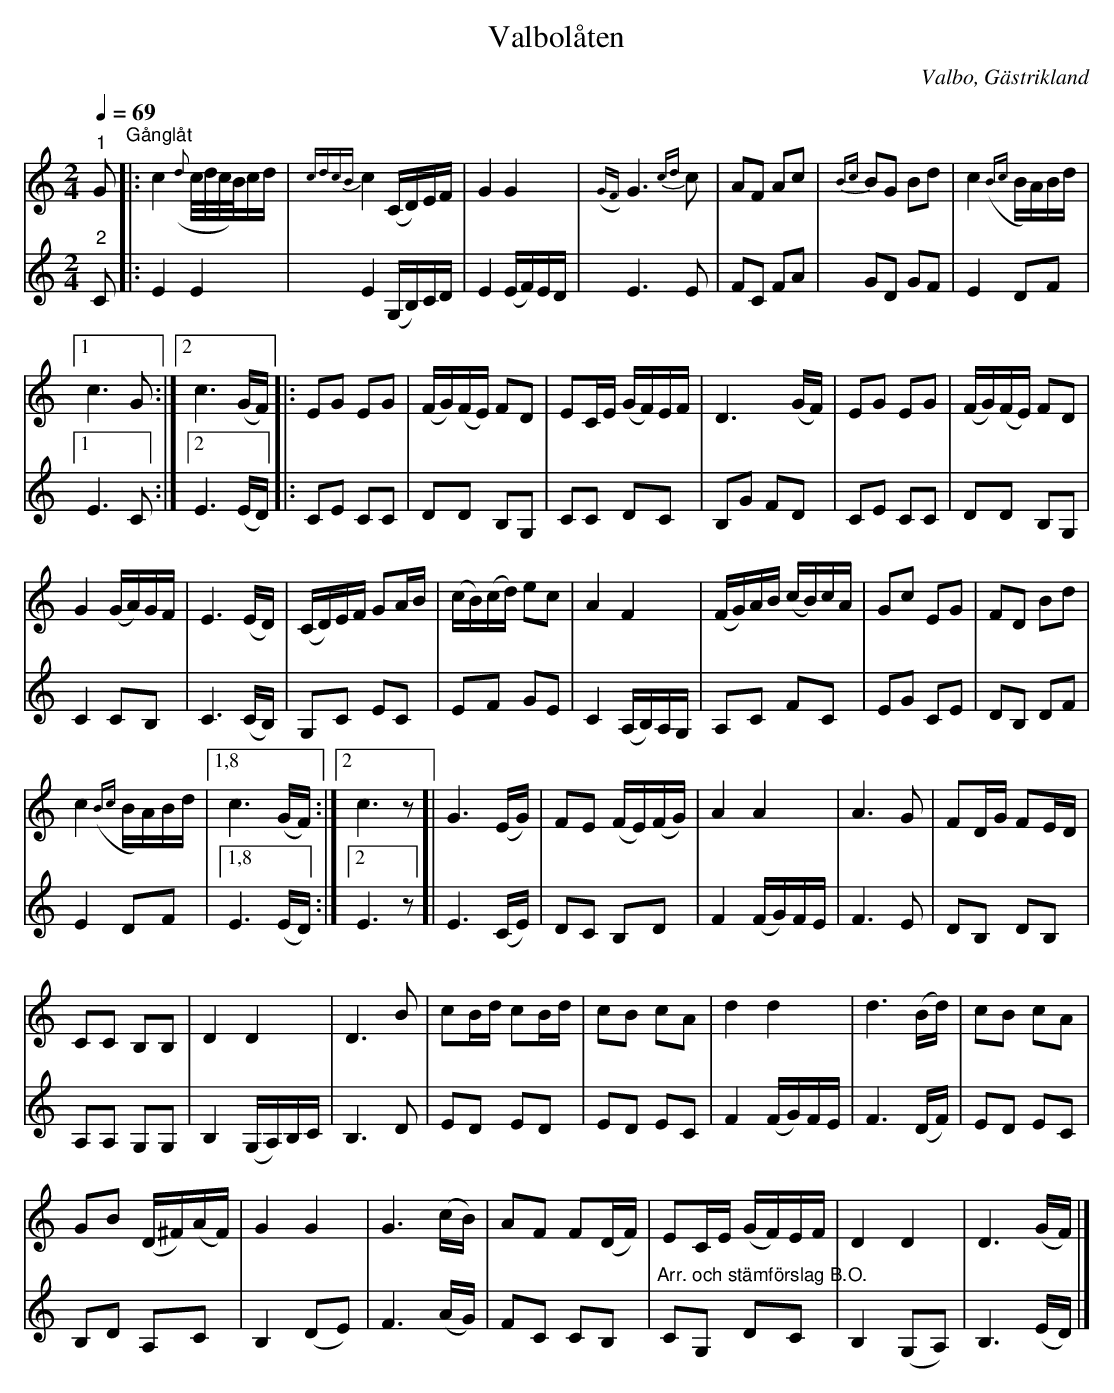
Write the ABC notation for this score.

X:1
T:Valbolåten
O:Valbo, Gästrikland
L:1/8
Q:1/4=69
M:2/4
K:C
V:1
"^1"G"^Gånglåt" |: c2({d} c/4d/4c/4B/4)c/d/ |{cdcB} c2 (C/D/)E/F/ | G2 G2 |({GF)} G3{cd} c | AF Ac | {Bc} BG Bd | c2({Bc} B/A/)B/d/ |1
c3 G :|2 c3 (G/F/) |: EG EG | (F/G/)(F/E/) FD | EC/E/ (G/F/)E/F/ | D3 (G/F/) | EG EG | (F/G/)(F/E/) FD |
G2 (G/A/)G/F/ | E3 (E/D/) | (C/D/)E/F/ GA/B/ | (c/B/)(c/d/) ec | A2 F2 | (F/G/)A/B/ (c/B/)c/A/ | Gc EG | FD Bd |
c2({Bc} B/A/)B/d/ |1,8 c3 (G/F/) :|2 c3 z [| G3 (E/G/) | FE (F/E/)(F/G/) | A2 A2 | A3 G | FD/G/ FE/D/ |
CC B,B, | D2 D2 | D3 B | cB/d/ cB/d/ | cB cA | d2 d2 | d3 (B/d/) | cB cA |
GB (D/^F/)(A/F/) | G2 G2 | G3 (c/B/) | AF F(D/F/) | EC/E/ (G/F/)E/F/ | D2 D2 | D3 (G/F/) |]
V:2
"^2" C |: E2 E2 | E2 (G,/B,/)C/D/ | E2 (E/F/)E/D/ | E3 E | FC FA | GD GF | E2 DF |1
E3 C :|2 E3 (E/D/) |: CE CC | DD B,G, | CC DC | B,G FD | CE CC | DD B,G, |
C2 CB, | C3 (C/B,/) | G,C EC | EF GE | C2 (A,/B,/)A,/G,/ | A,C FC | EG CE |
DB, DF | E2 DF |1,8 E3 (E/D/) :|2 E3 z [| E3 (C/E/) | DC B,D | F2 (F/G/)F/E/ |
F3 E | DB, DB, | A,A, G,G, | B,2 (G,/A,/)B,/C/ | B,3 D | ED ED | ED EC | F2 (F/G/)F/E/ |
F3 (D/F/) | ED EC | B,D A,C | B,2 (DE) | F3 (A/G/) | FC CB, | "^Arr. och stämförslag B.O." CG, DC | B,2 (G,A,) |  B,3 (E/D/) |]
